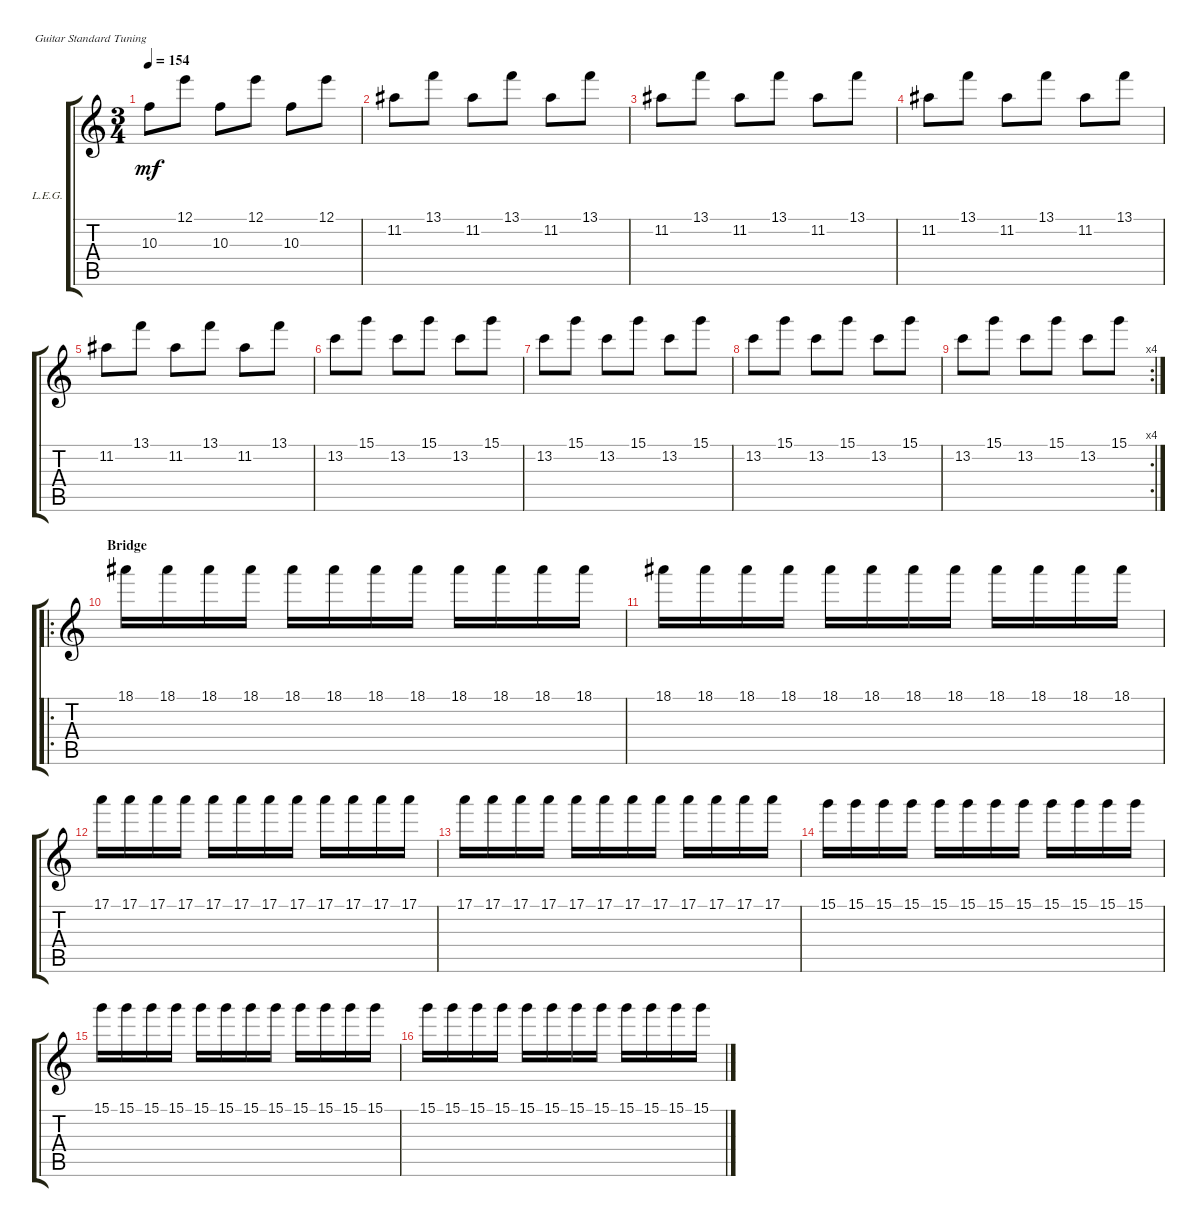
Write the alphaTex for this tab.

\defaultSystemsLayout 4
\bracketExtendMode groupsimilarinstruments
\firstSystemTrackNameOrientation horizontal
\otherSystemsTrackNameOrientation horizontal
\track ("Lead Electric Guitar" "L.E.G.") {multiBarRest instrument acousticgrandpiano}
\staff {score tabs}
\tuning (E4 B3 G3 D3 A2 E2)
\displaytranspose 12
\ts (3 4)
\tempo 154
\clef g2
\ks c
10.3.8{lyrics (0 "") lyrics (1 "") lyrics (2 "") lyrics (3 "") lyrics (4 "") dy mf} 12.1.8{lyrics (0 "") lyrics (1 "") lyrics (2 "") lyrics (3 "") lyrics (4 "")} 10.3.8{lyrics (0 "") lyrics (1 "") lyrics (2 "") lyrics (3 "") lyrics (4 "")} 12.1.8{lyrics (0 "") lyrics (1 "") lyrics (2 "") lyrics (3 "") lyrics (4 "")} 10.3.8{lyrics (0 "") lyrics (1 "") lyrics (2 "") lyrics (3 "") lyrics (4 "")} 12.1.8{lyrics (0 "") lyrics (1 "") lyrics (2 "") lyrics (3 "") lyrics (4 "")} |
11.2.8{lyrics (0 "") lyrics (1 "") lyrics (2 "") lyrics (3 "") lyrics (4 "")} 13.1.8{lyrics (0 "") lyrics (1 "") lyrics (2 "") lyrics (3 "") lyrics (4 "")} 11.2.8{lyrics (0 "") lyrics (1 "") lyrics (2 "") lyrics (3 "") lyrics (4 "")} 13.1.8{lyrics (0 "") lyrics (1 "") lyrics (2 "") lyrics (3 "") lyrics (4 "")} 11.2.8{lyrics (0 "") lyrics (1 "") lyrics (2 "") lyrics (3 "") lyrics (4 "")} 13.1.8{lyrics (0 "") lyrics (1 "") lyrics (2 "") lyrics (3 "") lyrics (4 "")} |
11.2.8{lyrics (0 "") lyrics (1 "") lyrics (2 "") lyrics (3 "") lyrics (4 "")} 13.1.8{lyrics (0 "") lyrics (1 "") lyrics (2 "") lyrics (3 "") lyrics (4 "")} 11.2.8{lyrics (0 "") lyrics (1 "") lyrics (2 "") lyrics (3 "") lyrics (4 "")} 13.1.8{lyrics (0 "") lyrics (1 "") lyrics (2 "") lyrics (3 "") lyrics (4 "")} 11.2.8{lyrics (0 "") lyrics (1 "") lyrics (2 "") lyrics (3 "") lyrics (4 "")} 13.1.8{lyrics (0 "") lyrics (1 "") lyrics (2 "") lyrics (3 "") lyrics (4 "")} |
11.2.8{lyrics (0 "") lyrics (1 "") lyrics (2 "") lyrics (3 "") lyrics (4 "")} 13.1.8{lyrics (0 "") lyrics (1 "") lyrics (2 "") lyrics (3 "") lyrics (4 "")} 11.2.8{lyrics (0 "") lyrics (1 "") lyrics (2 "") lyrics (3 "") lyrics (4 "")} 13.1.8{lyrics (0 "") lyrics (1 "") lyrics (2 "") lyrics (3 "") lyrics (4 "")} 11.2.8{lyrics (0 "") lyrics (1 "") lyrics (2 "") lyrics (3 "") lyrics (4 "")} 13.1.8{lyrics (0 "") lyrics (1 "") lyrics (2 "") lyrics (3 "") lyrics (4 "")} |
11.2.8{lyrics (0 "") lyrics (1 "") lyrics (2 "") lyrics (3 "") lyrics (4 "")} 13.1.8{lyrics (0 "") lyrics (1 "") lyrics (2 "") lyrics (3 "") lyrics (4 "")} 11.2.8{lyrics (0 "") lyrics (1 "") lyrics (2 "") lyrics (3 "") lyrics (4 "")} 13.1.8{lyrics (0 "") lyrics (1 "") lyrics (2 "") lyrics (3 "") lyrics (4 "")} 11.2.8{lyrics (0 "") lyrics (1 "") lyrics (2 "") lyrics (3 "") lyrics (4 "")} 13.1.8{lyrics (0 "") lyrics (1 "") lyrics (2 "") lyrics (3 "") lyrics (4 "")} |
13.2.8{lyrics (0 "") lyrics (1 "") lyrics (2 "") lyrics (3 "") lyrics (4 "")} 15.1.8{lyrics (0 "") lyrics (1 "") lyrics (2 "") lyrics (3 "") lyrics (4 "")} 13.2.8{lyrics (0 "") lyrics (1 "") lyrics (2 "") lyrics (3 "") lyrics (4 "")} 15.1.8{lyrics (0 "") lyrics (1 "") lyrics (2 "") lyrics (3 "") lyrics (4 "")} 13.2.8{lyrics (0 "") lyrics (1 "") lyrics (2 "") lyrics (3 "") lyrics (4 "")} 15.1.8{lyrics (0 "") lyrics (1 "") lyrics (2 "") lyrics (3 "") lyrics (4 "")} |
13.2.8{lyrics (0 "") lyrics (1 "") lyrics (2 "") lyrics (3 "") lyrics (4 "")} 15.1.8{lyrics (0 "") lyrics (1 "") lyrics (2 "") lyrics (3 "") lyrics (4 "")} 13.2.8{lyrics (0 "") lyrics (1 "") lyrics (2 "") lyrics (3 "") lyrics (4 "")} 15.1.8{lyrics (0 "") lyrics (1 "") lyrics (2 "") lyrics (3 "") lyrics (4 "")} 13.2.8{lyrics (0 "") lyrics (1 "") lyrics (2 "") lyrics (3 "") lyrics (4 "")} 15.1.8{lyrics (0 "") lyrics (1 "") lyrics (2 "") lyrics (3 "") lyrics (4 "")} |
13.2.8{lyrics (0 "") lyrics (1 "") lyrics (2 "") lyrics (3 "") lyrics (4 "")} 15.1.8{lyrics (0 "") lyrics (1 "") lyrics (2 "") lyrics (3 "") lyrics (4 "")} 13.2.8{lyrics (0 "") lyrics (1 "") lyrics (2 "") lyrics (3 "") lyrics (4 "")} 15.1.8{lyrics (0 "") lyrics (1 "") lyrics (2 "") lyrics (3 "") lyrics (4 "")} 13.2.8{lyrics (0 "") lyrics (1 "") lyrics (2 "") lyrics (3 "") lyrics (4 "")} 15.1.8{lyrics (0 "") lyrics (1 "") lyrics (2 "") lyrics (3 "") lyrics (4 "")} |
\rc 4
13.2.8{lyrics (0 "") lyrics (1 "") lyrics (2 "") lyrics (3 "") lyrics (4 "")} 15.1.8{lyrics (0 "") lyrics (1 "") lyrics (2 "") lyrics (3 "") lyrics (4 "")} 13.2.8{lyrics (0 "") lyrics (1 "") lyrics (2 "") lyrics (3 "") lyrics (4 "")} 15.1.8{lyrics (0 "") lyrics (1 "") lyrics (2 "") lyrics (3 "") lyrics (4 "")} 13.2.8{lyrics (0 "") lyrics (1 "") lyrics (2 "") lyrics (3 "") lyrics (4 "")} 15.1.8{lyrics (0 "") lyrics (1 "") lyrics (2 "") lyrics (3 "") lyrics (4 "")} |
\ro
\section ("" "Bridge")
18.1.16{lyrics (0 "") lyrics (1 "") lyrics (2 "") lyrics (3 "") lyrics (4 "")} 18.1.16{lyrics (0 "") lyrics (1 "") lyrics (2 "") lyrics (3 "") lyrics (4 "")} 18.1.16{lyrics (0 "") lyrics (1 "") lyrics (2 "") lyrics (3 "") lyrics (4 "")} 18.1.16 18.1.16 18.1.16 18.1.16 18.1.16 18.1.16 18.1.16 18.1.16 18.1.16 |
18.1.16 18.1.16 18.1.16 18.1.16 18.1.16 18.1.16 18.1.16 18.1.16 18.1.16 18.1.16 18.1.16 18.1.16 |
17.1.16 17.1.16 17.1.16 17.1.16 17.1.16 17.1.16 17.1.16 17.1.16 17.1.16 17.1.16 17.1.16 17.1.16 |
17.1.16 17.1.16 17.1.16 17.1.16 17.1.16 17.1.16 17.1.16 17.1.16 17.1.16 17.1.16 17.1.16 17.1.16 |
15.1.16 15.1.16 15.1.16 15.1.16 15.1.16 15.1.16 15.1.16 15.1.16 15.1.16 15.1.16 15.1.16 15.1.16 |
15.1.16 15.1.16 15.1.16 15.1.16 15.1.16 15.1.16 15.1.16 15.1.16 15.1.16 15.1.16 15.1.16 15.1.16 |
15.1.16 15.1.16 15.1.16 15.1.16 15.1.16 15.1.16 15.1.16 15.1.16 15.1.16 15.1.16 15.1.16 15.1.16
